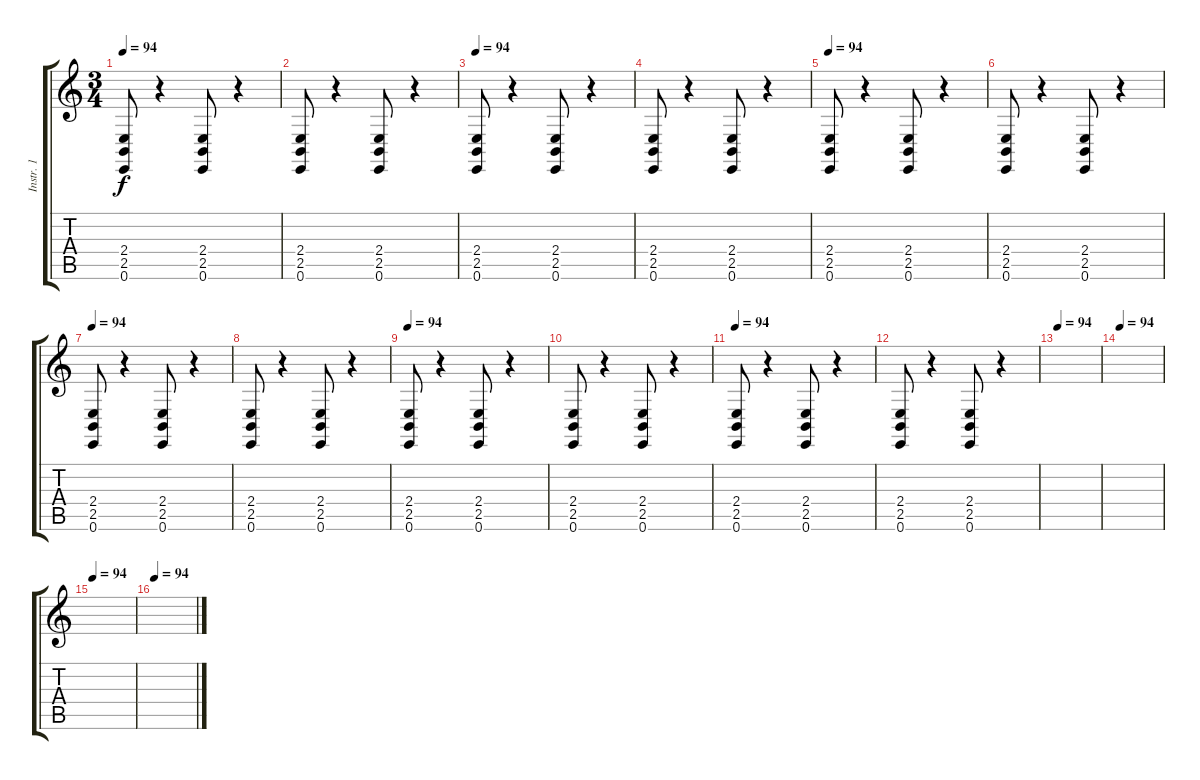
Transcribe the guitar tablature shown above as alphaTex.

\track ("Instr. 1" "Instr. 1") {instrument flute}
\staff {score tabs}
\tuning (E4 B3 G3 D3 A2 E2) {hide}
\ts (3 4)
\tempo 94
\clef g2
\ks c
(2.4 2.5 0.6).8{dy f volume 16 instrument choiraahs} r.4 (2.4 2.5 0.6).8 r.4 |
(2.4 2.5 0.6).8{volume 16 instrument choiraahs} r.4 (2.4 2.5 0.6).8 r.4 |
\tempo 94
(2.4 2.5 0.6).8{volume 16 instrument choiraahs} r.4 (2.4 2.5 0.6).8 r.4 |
(2.4 2.5 0.6).8{volume 16 instrument choiraahs} r.4 (2.4 2.5 0.6).8 r.4 |
\tempo 94
(2.4 2.5 0.6).8{volume 16 instrument choiraahs} r.4 (2.4 2.5 0.6).8 r.4 |
(2.4 2.5 0.6).8{volume 16 instrument choiraahs} r.4 (2.4 2.5 0.6).8 r.4 |
\tempo 94
(2.4 2.5 0.6).8{volume 16 instrument choiraahs} r.4 (2.4 2.5 0.6).8 r.4 |
(2.4 2.5 0.6).8{volume 16 instrument choiraahs} r.4 (2.4 2.5 0.6).8 r.4 |
\tempo 94
(2.4 2.5 0.6).8{volume 16 instrument choiraahs} r.4 (2.4 2.5 0.6).8 r.4 |
(2.4 2.5 0.6).8{volume 16 instrument choiraahs} r.4 (2.4 2.5 0.6).8 r.4 |
\tempo 94
(2.4 2.5 0.6).8{volume 16 instrument choiraahs} r.4 (2.4 2.5 0.6).8 r.4 |
(2.4 2.5 0.6).8{volume 16 instrument choiraahs} r.4 (2.4 2.5 0.6).8 r.4 |
\tempo 94
|
\tempo 94
|
\tempo 94
|
\tempo 94
